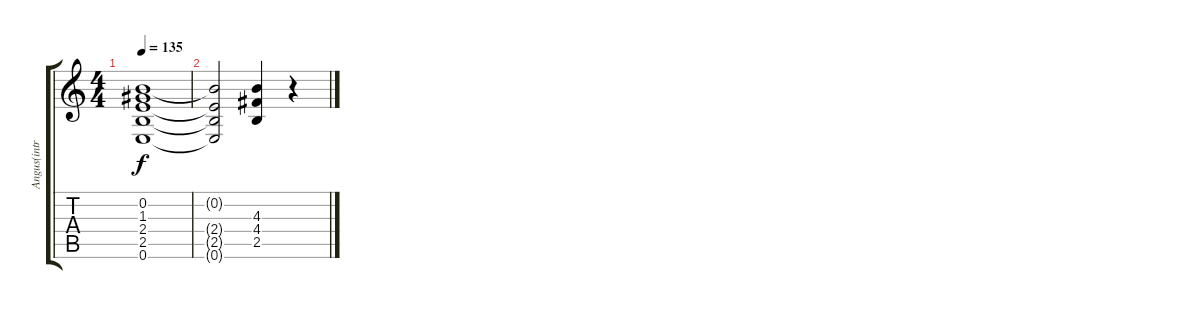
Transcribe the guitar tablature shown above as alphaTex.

\track ("Angus(intro)/Malcolm" "Angus(intr") {instrument distortionguitar}
\staff {score tabs}
\tuning (E4 B3 G3 D3 A2 E2) {hide}
\ts (4 4)
\tempo 135
\clef g2
\ks c
(0.2{t} 1.3{t} 2.4{t} 2.5{t} 0.6{t}).1{dy f} |
(0.2{t} 2.4{t} 2.5{t} 0.6{t}).2 (4.3 4.4 2.5).4 r.4
